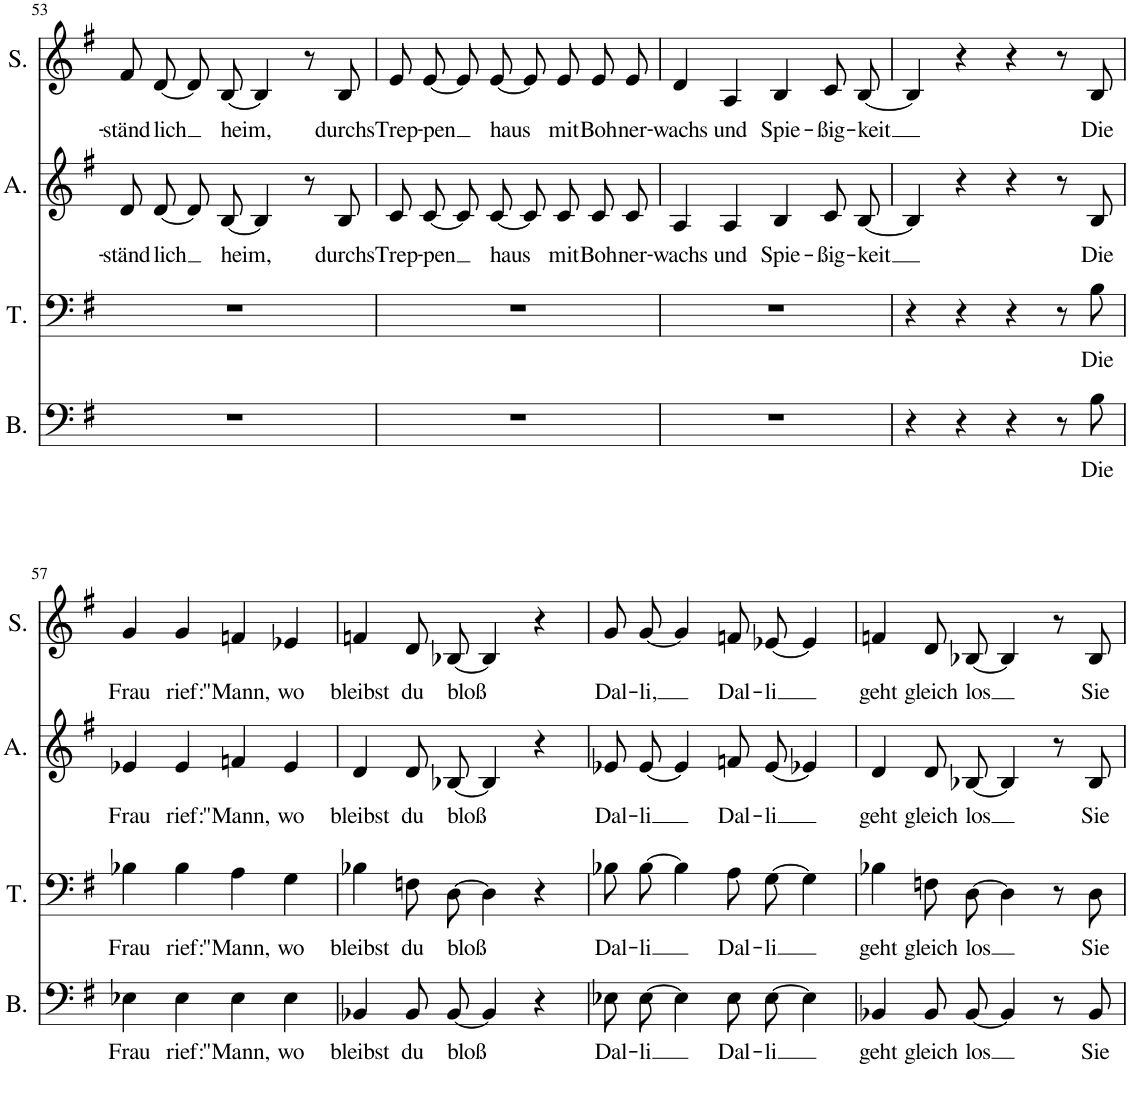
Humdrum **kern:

**kern	**text	**kern	**text	**kern	**text	**kern	**text
*part4	*part4	*part3	*part3	*part2	*part2	*part1	*part1
*staff4	*staff4	*staff3	*staff3	*staff2	*staff2	*staff1	*staff1
*I"Bass	*	*I"Tenor	*	*I"Alto	*	*I"Soprano	*
*I'B.	*	*I'T.	*	*I'A.	*	*I'S.	*
!!LO:PB:g=z
*clefF4	*	*clefF4	*	*clefG2	*	*clefG2	*
*k[f#]	*	*k[f#]	*	*k[f#]	*	*k[f#]	*
=53	=53	=53	=53	=53	=53	=53	=53
!	!	!	!	!	!LO:LY:b	!	!LO:LY:b
1r	.	1r	.	8d/	-ständ-	8f#/	-ständ-
!	!	!	!	!	!LO:LY:b	!	!LO:LY:b
.	.	.	.	[8d/	-lich	[8d/	-lich
.	.	.	.	8d/]	.	8d/]	.
!	!	!	!	!	!LO:LY:b	!	!LO:LY:b
.	.	.	.	[8B/	heim,	[8B/	heim,
.	.	.	.	4B/]	.	4B/]	.
.	.	.	.	8r	.	8r	.
!	!	!	!	!	!LO:LY:b	!	!LO:LY:b
.	.	.	.	8B/	durchs	8B/	durchs
=54	=54	=54	=54	=54	=54	=54	=54
!	!	!	!	!	!LO:LY:b	!	!LO:LY:b
1r	.	1r	.	8c/	Trep-	8e/	Trep-
!	!	!	!	!	!LO:LY:b	!	!LO:LY:b
.	.	.	.	[8c/	-pen	[8e/	-pen
.	.	.	.	8c/]	.	8e/]	.
!	!	!	!	!	!LO:LY:b	!	!LO:LY:b
.	.	.	.	[8c/	haus	[8e/	haus
.	.	.	.	8c/]	.	8e/]	.
!	!	!	!	!	!LO:LY:b	!	!LO:LY:b
.	.	.	.	8c/	mit	8e/	mit
!	!	!	!	!	!LO:LY:b	!	!LO:LY:b
.	.	.	.	8c/	Boh-	8e/	Boh-
!	!	!	!	!	!LO:LY:b	!	!LO:LY:b
.	.	.	.	8c/	-ner-	8e/	-ner-
=55	=55	=55	=55	=55	=55	=55	=55
!	!	!	!	!	!LO:LY:b	!	!LO:LY:b
1r	.	1r	.	4A/	-wachs	4d/	-wachs
!	!	!	!	!	!LO:LY:b	!	!LO:LY:b
.	.	.	.	4A/	und	4A/	und
!	!	!	!	!	!LO:LY:b	!	!LO:LY:b
.	.	.	.	4B/	Spie-	4B/	Spie-
!	!	!	!	!	!LO:LY:b	!	!LO:LY:b
.	.	.	.	8c/	-ßig-	8c/	-ßig-
!	!	!	!	!	!LO:LY:b	!	!LO:LY:b
.	.	.	.	[8B/	-keit	[8B/	-keit
=56	=56	=56	=56	=56	=56	=56	=56
4r	.	4r	.	4B/]	.	4B/]	.
4r	.	4r	.	4r	.	4r	.
4r	.	4r	.	4r	.	4r	.
8r	.	8r	.	8r	.	8r	.
!	!LO:LY:b	!	!LO:LY:b	!	!LO:LY:b	!	!LO:LY:b
8B\	Die	8B\	Die	8B/	Die	8B/	Die
!!LO:LB:g=z
=57	=57	=57	=57	=57	=57	=57	=57
!	!LO:LY:b	!	!LO:LY:b	!	!LO:LY:b	!	!LO:LY:b
4E-X\	Frau	4B-X\	Frau	4e-X/	Frau	4g/	Frau
!	!LO:LY:b	!	!LO:LY:b	!	!LO:LY:b	!	!LO:LY:b
4E-\	rief:	4B-\	rief:	4e-/	rief:	4g/	rief:
!	!LO:LY:b	!	!LO:LY:b	!	!LO:LY:b	!	!LO:LY:b
4E-\	"Mann,	4A\	"Mann,	4fn/	"Mann,	4fn/	"Mann,
!	!LO:LY:b	!	!LO:LY:b	!	!LO:LY:b	!	!LO:LY:b
4E-\	wo	4G\	wo	4e-/	wo	4e-X/	wo
=58	=58	=58	=58	=58	=58	=58	=58
!	!LO:LY:b	!	!LO:LY:b	!	!LO:LY:b	!	!LO:LY:b
4BB-X/	bleibst	4B-X\	bleibst	4d/	bleibst	4fn/	bleibst
!	!LO:LY:b	!	!LO:LY:b	!	!LO:LY:b	!	!LO:LY:b
8BB-/	du	8Fn\	du	8d/	du	8d/	du
!	!LO:LY:b	!	!LO:LY:b	!	!LO:LY:b	!	!LO:LY:b
[8BB-/	bloß	[8D\	bloß	[8B-X/	bloß	[8B-X/	bloß
4BB-/]	.	4D\]	.	4B-/]	.	4B-/]	.
4r	.	4r	.	4r	.	4r	.
=59	=59	=59	=59	=59	=59	=59	=59
!	!LO:LY:b	!	!LO:LY:b	!	!LO:LY:b	!	!LO:LY:b
8E-X\	Dal-	8B-X\	Dal-	8e-X/	Dal-	8g/	Dal-
!	!LO:LY:b	!	!LO:LY:b	!	!LO:LY:b	!	!LO:LY:b
[8E-\	-li	[8B-\	-li	[8e-/	-li	[8g/	-li,
4E-\]	.	4B-\]	.	4e-/]	.	4g/]	.
!	!LO:LY:b	!	!LO:LY:b	!	!LO:LY:b	!	!LO:LY:b
8E-\	Dal-	8A\	Dal-	8fn/	Dal-	8fn/	Dal-
!	!LO:LY:b	!	!LO:LY:b	!	!LO:LY:b	!	!LO:LY:b
[8E-\	-li	[8G\	-li	[8e-/	-li	[8e-X/	-li
4E-\]	.	4G\]	.	4e-X/]	.	4e-/]	.
=60	=60	=60	=60	=60	=60	=60	=60
!	!LO:LY:b	!	!LO:LY:b	!	!LO:LY:b	!	!LO:LY:b
4BB-X/	geht	4B-X\	geht	4d/	geht	4fn/	geht
!	!LO:LY:b	!	!LO:LY:b	!	!LO:LY:b	!	!LO:LY:b
8BB-/	gleich	8Fn\	gleich	8d/	gleich	8d/	gleich
!	!LO:LY:b	!	!LO:LY:b	!	!LO:LY:b	!	!LO:LY:b
[8BB-/	los	[8D\	los	[8B-X/	los	[8B-X/	los
4BB-/]	.	4D\]	.	4B-/]	.	4B-/]	.
8r	.	8r	.	8r	.	8r	.
!	!LO:LY:b	!	!LO:LY:b	!	!LO:LY:b	!	!LO:LY:b
8BB-/	Sie	8D\	Sie	8B-/	Sie	8B-/	Sie
=	=	=	=	=	=	=	=
*-	*-	*-	*-	*-	*-	*-	*-
